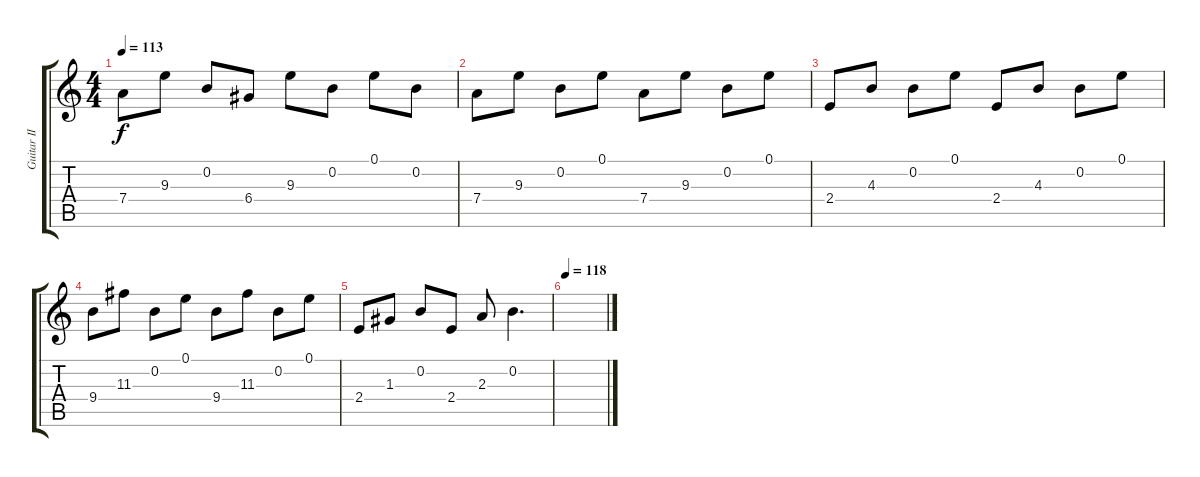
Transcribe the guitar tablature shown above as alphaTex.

\track ("Guitar II" "Guitar II") {instrument distortionguitar}
\staff {score tabs}
\tuning (E4 B3 G3 D3 A2 E2) {hide}
\ts (4 4)
\tempo 113
\clef g2
\ks c
7.4.8{dy f} 9.3.8 0.2.8 6.4.8 9.3.8 0.2.8 0.1.8 0.2.8 |
7.4.8 9.3.8 0.2.8 0.1.8 7.4.8 9.3.8 0.2.8 0.1.8 |
2.4.8 4.3.8 0.2.8 0.1.8 2.4.8 4.3.8 0.2.8 0.1.8 |
9.4.8 11.3.8 0.2.8 0.1.8 9.4.8 11.3.8 0.2.8 0.1.8 |
2.4.8 1.3.8 0.2.8 2.4.8 2.3.8 0.2.4{d} |
\tempo 118
